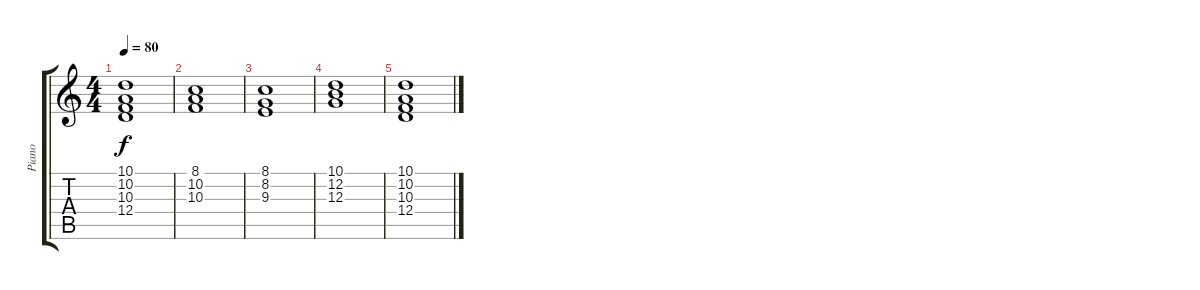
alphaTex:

\track ("Piano" "Piano") {instrument electricpiano2}
\staff {score tabs}
\tuning (E4 B3 G3 D3 A2 D2) {hide}
\ts (4 4)
\tempo 80
\clef g2
\ks c
(10.1 10.2 10.3 12.4).1{dy f} |
(8.1 10.2 10.3).1 |
(8.1 8.2 9.3).1 |
(10.1 12.2 12.3).1 |
(10.1 10.2 10.3 12.4).1
